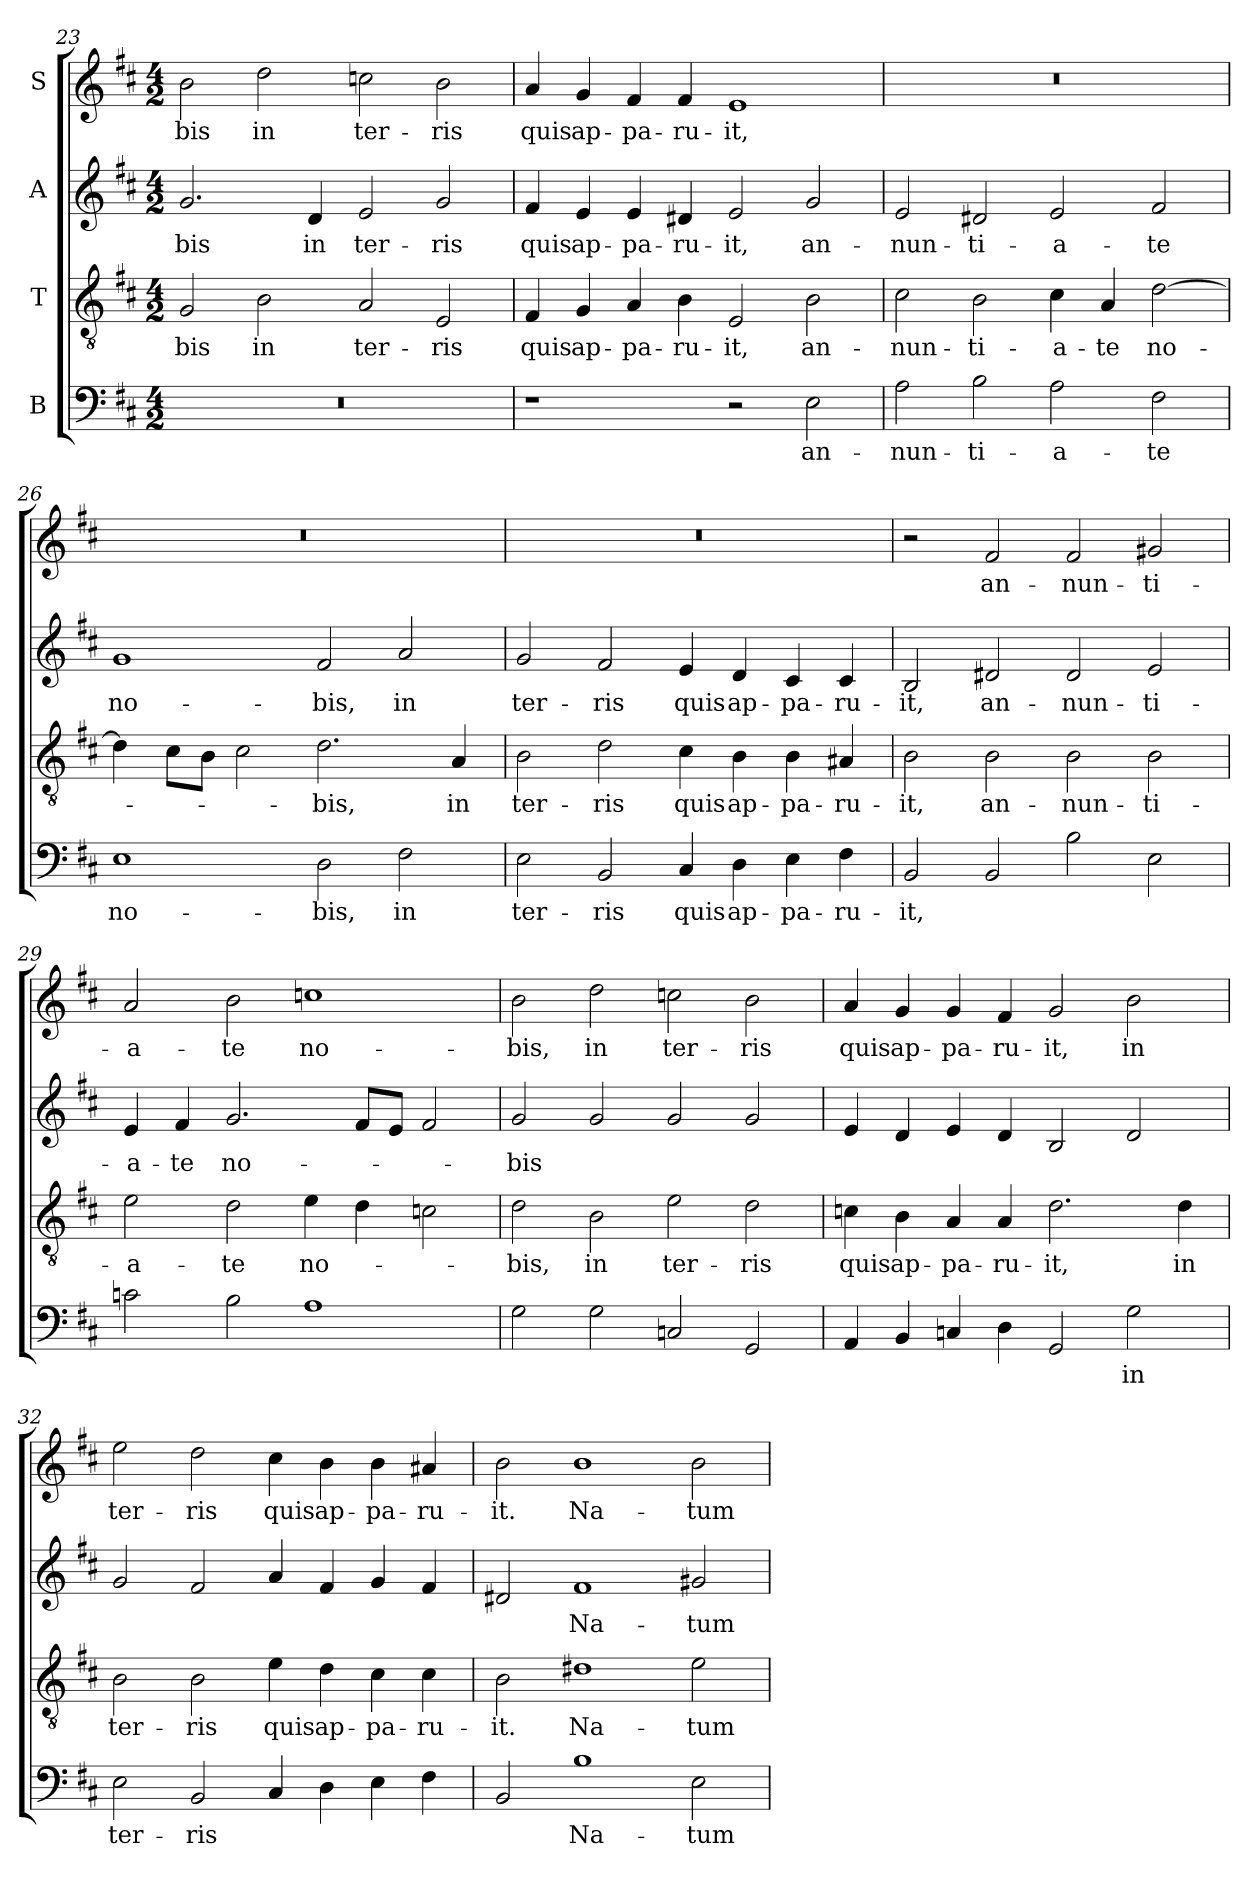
**kern	**text	**kern	**text	**kern	**text	**kern	**text
*part4	*part4	*part3	*part3	*part2	*part2	*part1	*part1
*staff4	*staff4	*staff3	*staff3	*staff2	*staff2	*staff1	*staff1
*I"B	*	*I"T	*	*I"A	*	*I"S	*
*clefF4	*	*clefGv2	*	*clefG2	*	*clefG2	*
*k[f#c#]	*	*k[f#c#]	*	*k[f#c#]	*	*k[f#c#]	*
*M4/2	*	*M4/2	*	*M4/2	*	*M4/2	*
=23	=23	=23	=23	=23	=23	=23	=23
0r	.	2G/	-bis	2.g/	-bis	2b\	-bis
.	.	2B\	in	.	.	2dd\	in
.	.	.	.	4d/	in	.	.
.	.	2A/	ter-	2e/	ter-	2ccn\	ter-
.	.	2E/	-ris	2g/	-ris	2b\	-ris
=24	=24	=24	=24	=24	=24	=24	=24
1r	.	4F#/	quis	4f#/	quis	4a/	quis
.	.	4G/	ap-	4e/	ap-	4g/	ap-
.	.	4A/	-pa-	4e/	-pa-	4f#/	-pa-
.	.	4B\	-ru-	4d#X/	-ru-	4f#/	-ru-
2r	.	2E/	-it,	2e/	-it,	1e	-it,
2E\	an-	2B\	an-	2g/	an-	.	.
!!LO:LB:g=z
=25	=25	=25	=25	=25	=25	=25	=25
2A\	-nun-	2c#\	-nun-	2e/	-nun-	0r	.
2B\	-ti-	2B\	-ti-	2d#X/	-ti-	.	.
2A\	-a-	4c#\	-a-	2e/	-a-	.	.
.	.	4A/	-te	.	.	.	.
2F#\	-te	[2d\	no-	2f#/	-te	.	.
=26	=26	=26	=26	=26	=26	=26	=26
1E	no-	4d\]	.	1g	no-	0r	.
.	.	8c#\L	.	.	.	.	.
.	.	8B\J	.	.	.	.	.
.	.	2c#\	.	.	.	.	.
2D\	-bis,	2.d\	-bis,	2f#/	-bis,	.	.
2F#\	in	.	.	2a/	in	.	.
.	.	4A/	in	.	.	.	.
=27	=27	=27	=27	=27	=27	=27	=27
2E\	ter-	2B\	ter-	2g/	ter-	0r	.
2BB/	-ris	2d\	-ris	2f#/	-ris	.	.
4C#/	quis	4c#\	quis	4e/	quis	.	.
4D\	ap-	4B\	ap-	4d/	ap-	.	.
4E\	-pa-	4B\	-pa-	4c#/	-pa-	.	.
4F#\	-ru-	4A#X/	-ru-	4c#/	-ru-	.	.
=28	=28	=28	=28	=28	=28	=28	=28
2BB/	-it,	2B\	-it,	2B/	-it,	2r	.
2BB/	.	2B\	an-	2d#X/	an-	2f#/	an-
2B\	.	2B\	-nun-	2d#/	-nun-	2f#/	-nun-
2E\	.	2B\	-ti-	2e/	-ti-	2g#X/	-ti-
!!LO:LB:g=z
=29	=29	=29	=29	=29	=29	=29	=29
2cn\	.	2e\	-a-	4e/	-a-	2a/	-a-
.	.	.	.	4f#/	-te	.	.
2B\	.	2d\	-te	2.g/	no-	2b\	-te
1A	.	4e\	no-	.	.	1ccn	no-
.	.	4d\	.	8f#/L	.	.	.
.	.	.	.	8e/J	.	.	.
.	.	2cn\	.	2f#/	.	.	.
=30	=30	=30	=30	=30	=30	=30	=30
2G\	.	2d\	-bis,	2g/	-bis	2b\	-bis,
2G\	.	2B\	in	2g/	.	2dd\	in
2Cn/	.	2e\	ter-	2g/	.	2ccn\	ter-
2GG/	.	2d\	-ris	2g/	.	2b\	-ris
=31	=31	=31	=31	=31	=31	=31	=31
4AA/	.	4cn\	quis	4e/	.	4a/	quis
4BB/	.	4B\	ap-	4d/	.	4g/	ap-
4Cn/	.	4A/	-pa-	4e/	.	4g/	-pa-
4D\	.	4A/	-ru-	4d/	.	4f#/	-ru-
2GG/	.	2.d\	-it,	2B/	.	2g/	-it,
2G\	in	.	.	2d/	.	2b\	in
.	.	4d\	in	.	.	.	.
=32	=32	=32	=32	=32	=32	=32	=32
2E\	ter-	2B\	ter-	2g/	.	2ee\	ter-
2BB/	-ris	2B\	-ris	2f#/	.	2dd\	-ris
4C#/	.	4e\	quis	4a/	.	4cc#\	quis
4D\	.	4d\	ap-	4f#/	.	4b\	ap-
4E\	.	4c#\	-pa-	4g/	.	4b\	-pa-
4F#\	.	4c#\	-ru-	4f#/	.	4a#X/	-ru-
!!LO:LB:g=z
=33	=33	=33	=33	=33	=33	=33	=33
2BB/	.	2B\	-it.	2d#X/	.	2b\	-it.
1B	Na-	1d#X	Na-	1f#	Na-	1b	Na-
2E\	-tum	2e\	-tum	2g#X/	-tum	2b\	-tum
=	=	=	=	=	=	=	=
*-	*-	*-	*-	*-	*-	*-	*-
